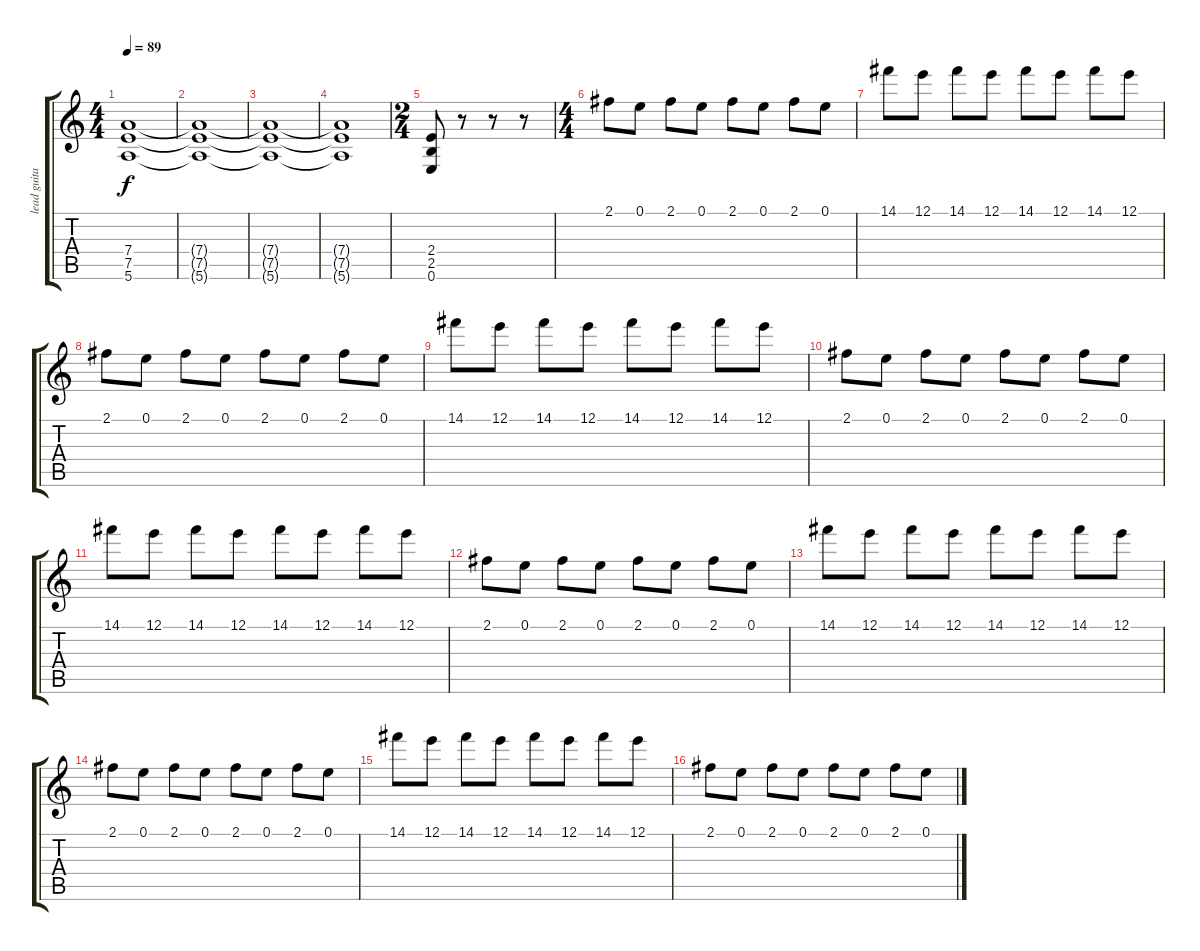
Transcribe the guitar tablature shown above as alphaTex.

\track ("lead guitar" "lead guita") {instrument overdrivenguitar}
\staff {score tabs}
\tuning (E4 B3 G3 D3 A2 E2) {hide}
\ts (4 4)
\tempo 89
\clef g2
\ks c
(7.4{t} 7.5{t} 5.6{t}).1{dy f} |
(7.4{t} 7.5{t} 5.6{t}).1 |
(7.4{t} 7.5{t} 5.6{t}).1 |
(7.4{t} 7.5{t} 5.6{t}).1 |
\ts (2 4)
(2.4 2.5 0.6).8 r.8 r.8 r.8 |
\ts (4 4)
2.1.8{volume 3} 0.1.8 2.1.8 0.1.8 2.1.8 0.1.8 2.1.8 0.1.8 |
14.1.8 12.1.8 14.1.8 12.1.8 14.1.8 12.1.8 14.1.8 12.1.8 |
2.1.8{volume 3} 0.1.8 2.1.8 0.1.8 2.1.8 0.1.8 2.1.8 0.1.8 |
14.1.8 12.1.8 14.1.8 12.1.8 14.1.8 12.1.8 14.1.8 12.1.8 |
2.1.8{volume 3} 0.1.8 2.1.8 0.1.8 2.1.8 0.1.8 2.1.8 0.1.8 |
14.1.8 12.1.8 14.1.8 12.1.8 14.1.8 12.1.8 14.1.8 12.1.8 |
2.1.8{volume 3} 0.1.8 2.1.8 0.1.8 2.1.8 0.1.8 2.1.8 0.1.8 |
14.1.8 12.1.8 14.1.8 12.1.8 14.1.8 12.1.8 14.1.8 12.1.8 |
2.1.8{volume 3} 0.1.8 2.1.8 0.1.8 2.1.8 0.1.8 2.1.8 0.1.8 |
14.1.8 12.1.8 14.1.8 12.1.8 14.1.8 12.1.8 14.1.8 12.1.8 |
2.1.8{volume 3} 0.1.8 2.1.8 0.1.8 2.1.8 0.1.8 2.1.8 0.1.8
